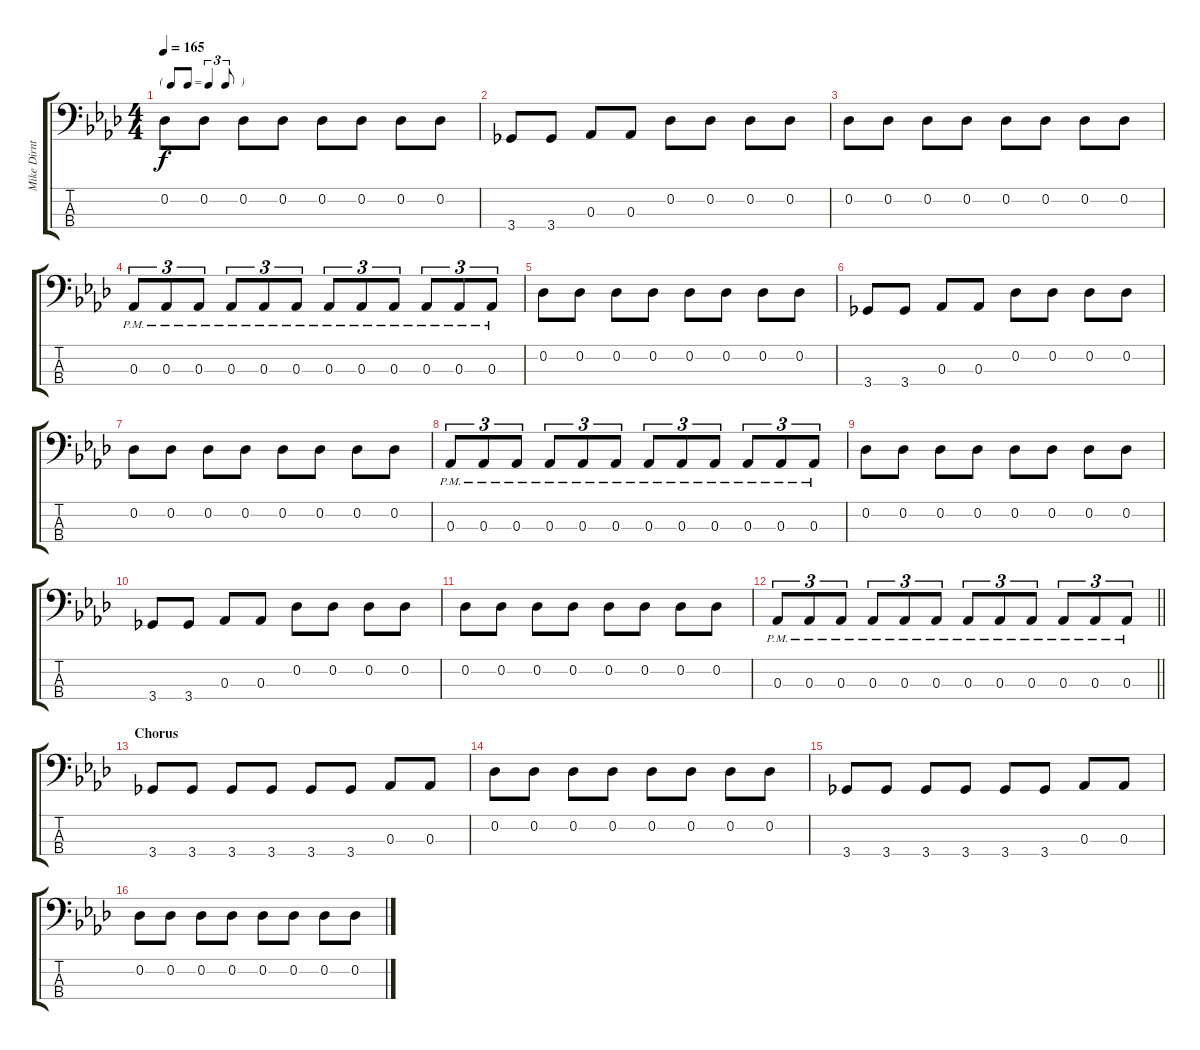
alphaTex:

\track ("Mike Dirnt (Bass)" "Mike Dirnt") {instrument electricbasspick}
\staff {score tabs}
\tuning (Gb2 Db2 Ab1 Eb1) {hide}
\ts (4 4)
\tf triplet8th
\tempo 165
\clef f4
\ks ab
0.2.8{dy f} 0.2.8 0.2.8 0.2.8 0.2.8 0.2.8 0.2.8 0.2.8 |
3.4.8 3.4.8 0.3.8 0.3.8 0.2.8 0.2.8 0.2.8 0.2.8 |
0.2.8 0.2.8 0.2.8 0.2.8 0.2.8 0.2.8 0.2.8 0.2.8 |
0.3{pm}.8{tu (3 2)} 0.3{pm}.8{tu (3 2)} 0.3{pm}.8{tu (3 2)} 0.3{pm}.8{tu (3 2)} 0.3{pm}.8{tu (3 2)} 0.3{pm}.8{tu (3 2)} 0.3{pm}.8{tu (3 2)} 0.3{pm}.8{tu (3 2)} 0.3{pm}.8{tu (3 2)} 0.3{pm}.8{tu (3 2)} 0.3{pm}.8{tu (3 2)} 0.3{pm}.8{tu (3 2)} |
0.2.8 0.2.8 0.2.8 0.2.8 0.2.8 0.2.8 0.2.8 0.2.8 |
3.4.8 3.4.8 0.3.8 0.3.8 0.2.8 0.2.8 0.2.8 0.2.8 |
0.2.8 0.2.8 0.2.8 0.2.8 0.2.8 0.2.8 0.2.8 0.2.8 |
0.3{pm}.8{tu (3 2)} 0.3{pm}.8{tu (3 2)} 0.3{pm}.8{tu (3 2)} 0.3{pm}.8{tu (3 2)} 0.3{pm}.8{tu (3 2)} 0.3{pm}.8{tu (3 2)} 0.3{pm}.8{tu (3 2)} 0.3{pm}.8{tu (3 2)} 0.3{pm}.8{tu (3 2)} 0.3{pm}.8{tu (3 2)} 0.3{pm}.8{tu (3 2)} 0.3{pm}.8{tu (3 2)} |
0.2.8 0.2.8 0.2.8 0.2.8 0.2.8 0.2.8 0.2.8 0.2.8 |
3.4.8 3.4.8 0.3.8 0.3.8 0.2.8 0.2.8 0.2.8 0.2.8 |
0.2.8 0.2.8 0.2.8 0.2.8 0.2.8 0.2.8 0.2.8 0.2.8 |
\barLineRight lightlight
0.3{pm}.8{tu (3 2)} 0.3{pm}.8{tu (3 2)} 0.3{pm}.8{tu (3 2)} 0.3{pm}.8{tu (3 2)} 0.3{pm}.8{tu (3 2)} 0.3{pm}.8{tu (3 2)} 0.3{pm}.8{tu (3 2)} 0.3{pm}.8{tu (3 2)} 0.3{pm}.8{tu (3 2)} 0.3{pm}.8{tu (3 2)} 0.3{pm}.8{tu (3 2)} 0.3{pm}.8{tu (3 2)} |
\section ("" "Chorus")
3.4.8 3.4.8 3.4.8 3.4.8 3.4.8 3.4.8 0.3.8 0.3.8 |
0.2.8 0.2.8 0.2.8 0.2.8 0.2.8 0.2.8 0.2.8 0.2.8 |
3.4.8 3.4.8 3.4.8 3.4.8 3.4.8 3.4.8 0.3.8 0.3.8 |
0.2.8 0.2.8 0.2.8 0.2.8 0.2.8 0.2.8 0.2.8 0.2.8
